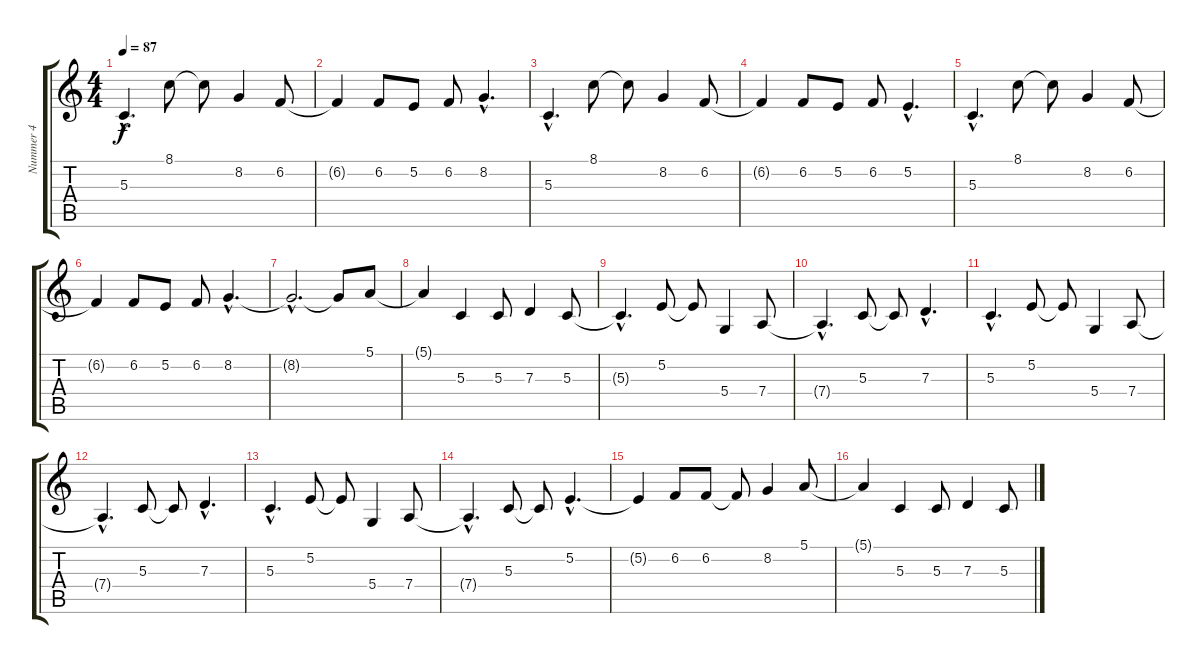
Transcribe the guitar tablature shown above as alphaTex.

\track ("Nummer 4" "Nummer 4") {instrument stringensemble1}
\staff {score tabs}
\tuning (E4 B3 G3 D3 A2 E2) {hide}
\ts (4 4)
\tempo 87
\clef g2
\ks c
5.3{hac}.4{d dy f} 8.1.8 8.1{t}.8 8.2.4 6.2.8 |
6.2{t}.4 6.2.8 5.2.8 6.2.8 8.2{hac}.4{d} |
5.3{hac}.4{d} 8.1.8 8.1{t}.8 8.2.4 6.2.8 |
6.2{t}.4 6.2.8 5.2.8 6.2.8 5.2{hac}.4{d} |
5.3{hac}.4{d} 8.1.8 8.1{t}.8 8.2.4 6.2.8 |
6.2{t}.4 6.2.8 5.2.8 6.2.8 8.2{hac}.4{d} |
8.2{hac t}.2{d} 8.2{t}.8 5.1.8 |
5.1{t}.4 5.3.4 5.3.8 7.3.4 5.3.8 |
5.3{hac t}.4{d} 5.2.8 5.2{t}.8 5.4.4 7.4.8 |
7.4{hac t}.4{d} 5.3.8 5.3{t}.8 7.3{hac}.4{d} |
5.3{hac}.4{d} 5.2.8 5.2{t}.8 5.4.4 7.4.8 |
7.4{hac t}.4{d} 5.3.8 5.3{t}.8 7.3{hac}.4{d} |
5.3{hac}.4{d} 5.2.8 5.2{t}.8 5.4.4 7.4.8 |
7.4{hac t}.4{d} 5.3.8 5.3{t}.8 5.2{hac}.4{d} |
5.2{t}.4 6.2.8 6.2.8 6.2{t}.8 8.2.4 5.1.8 |
5.1{t}.4 5.3.4 5.3.8 7.3.4 5.3.8
